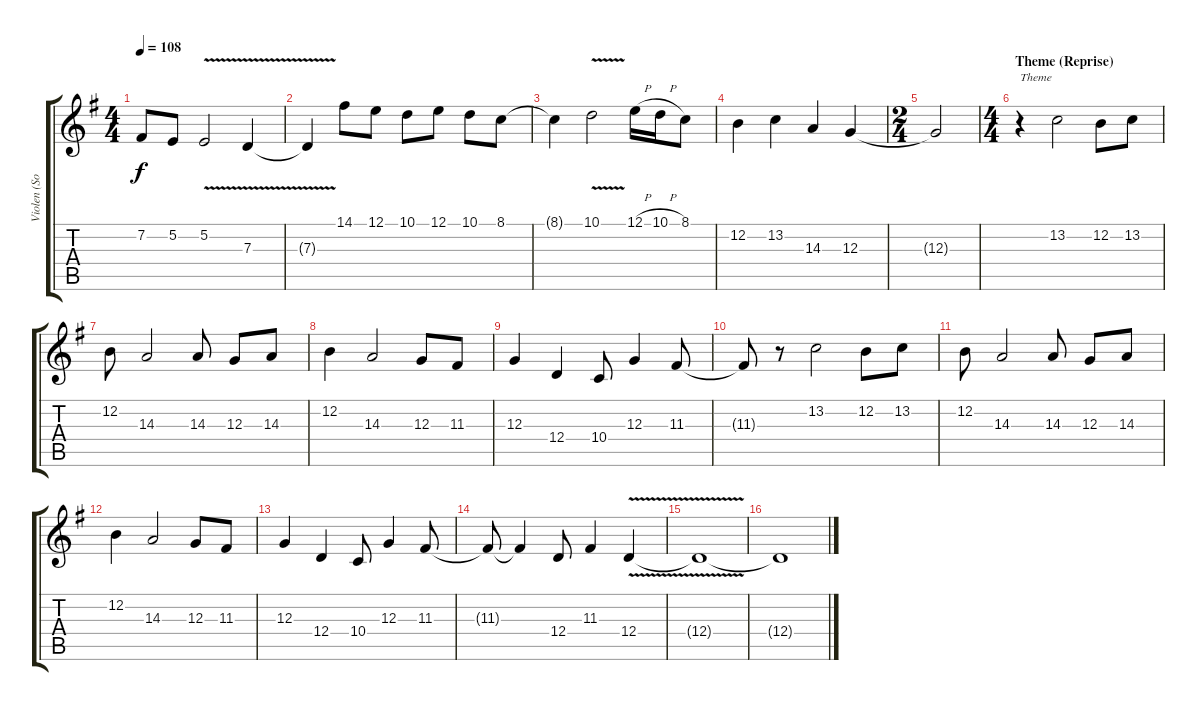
\track ("Violen (Solo)" "Violen (So") {instrument violin}
\staff {score tabs}
\tuning (E4 B3 G3 D3 A2 E2) {hide}
\ts (4 4)
\tempo 108
\clef g2
\ks g
7.2.8{dy f} 5.2.8 5.2{v}.2 7.3{v}.4 |
7.3{t}.4 14.1.8 12.1.8 10.1.8 12.1.8 10.1.8 8.1.8 |
8.1{t}.4 10.1{v}.2 12.1{h}.16 10.1{h}.16 8.1.8 |
12.2.4 13.2.4 14.3.4 12.3.4 |
\ts (2 4)
12.3{t}.2 |
\ts (4 4)
\section ("" "Theme (Reprise)")
r.4{txt "Theme"} 13.2.2 12.2.8 13.2.8 |
12.2.8 14.3.2 14.3.8 12.3.8 14.3.8 |
12.2.4 14.3.2 12.3.8 11.3.8 |
12.3.4 12.4.4 10.4.8 12.3.4 11.3.8 |
11.3{t}.8 r.8 13.2.2 12.2.8 13.2.8 |
12.2.8 14.3.2 14.3.8 12.3.8 14.3.8 |
12.2.4 14.3.2 12.3.8 11.3.8 |
12.3.4 12.4.4 10.4.8 12.3.4 11.3.8 |
11.3{t}.8 11.3{t}.4 12.4.8 11.3.4 12.4{v}.4 |
12.4{t}.1{volume 0} |
12.4{t}.1
